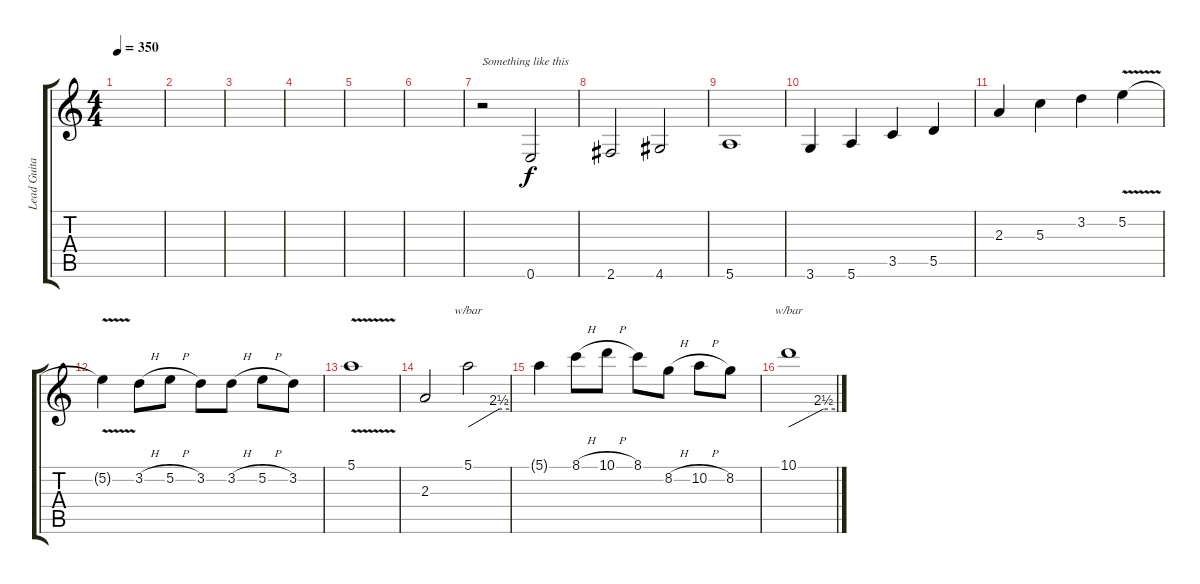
\track ("Lead Guitar" "Lead Guita") {instrument distortionguitar}
\staff {score tabs}
\tuning (E4 B3 G3 D3 A2 E2) {hide}
\ts (4 4)
\tempo 350
\clef g2
\ks c
|
|
|
|
|
|
r.2{txt "Something like this"} 0.6.2 |
2.6.2 4.6.2 |
5.6.1 |
3.6.4 5.6.4 3.5.4 5.5.4 |
2.3.4 5.3.4 3.2.4 5.2{v}.4 |
5.2{t}.4 3.2{h}.8 5.2{h}.8 3.2.8 3.2{h}.8 5.2{h}.8 3.2.8 |
5.1{v}.1 |
2.3.2 5.1.2{tbe (custom default 0 0 45 10 60 10)} |
5.1{t}.4 8.1{h}.8 10.1{h}.8 8.1.8 8.2{h}.8 10.2{h}.8 8.2.8 |
10.1.1{tbe (custom default 0 0 45 10 60 10)}
